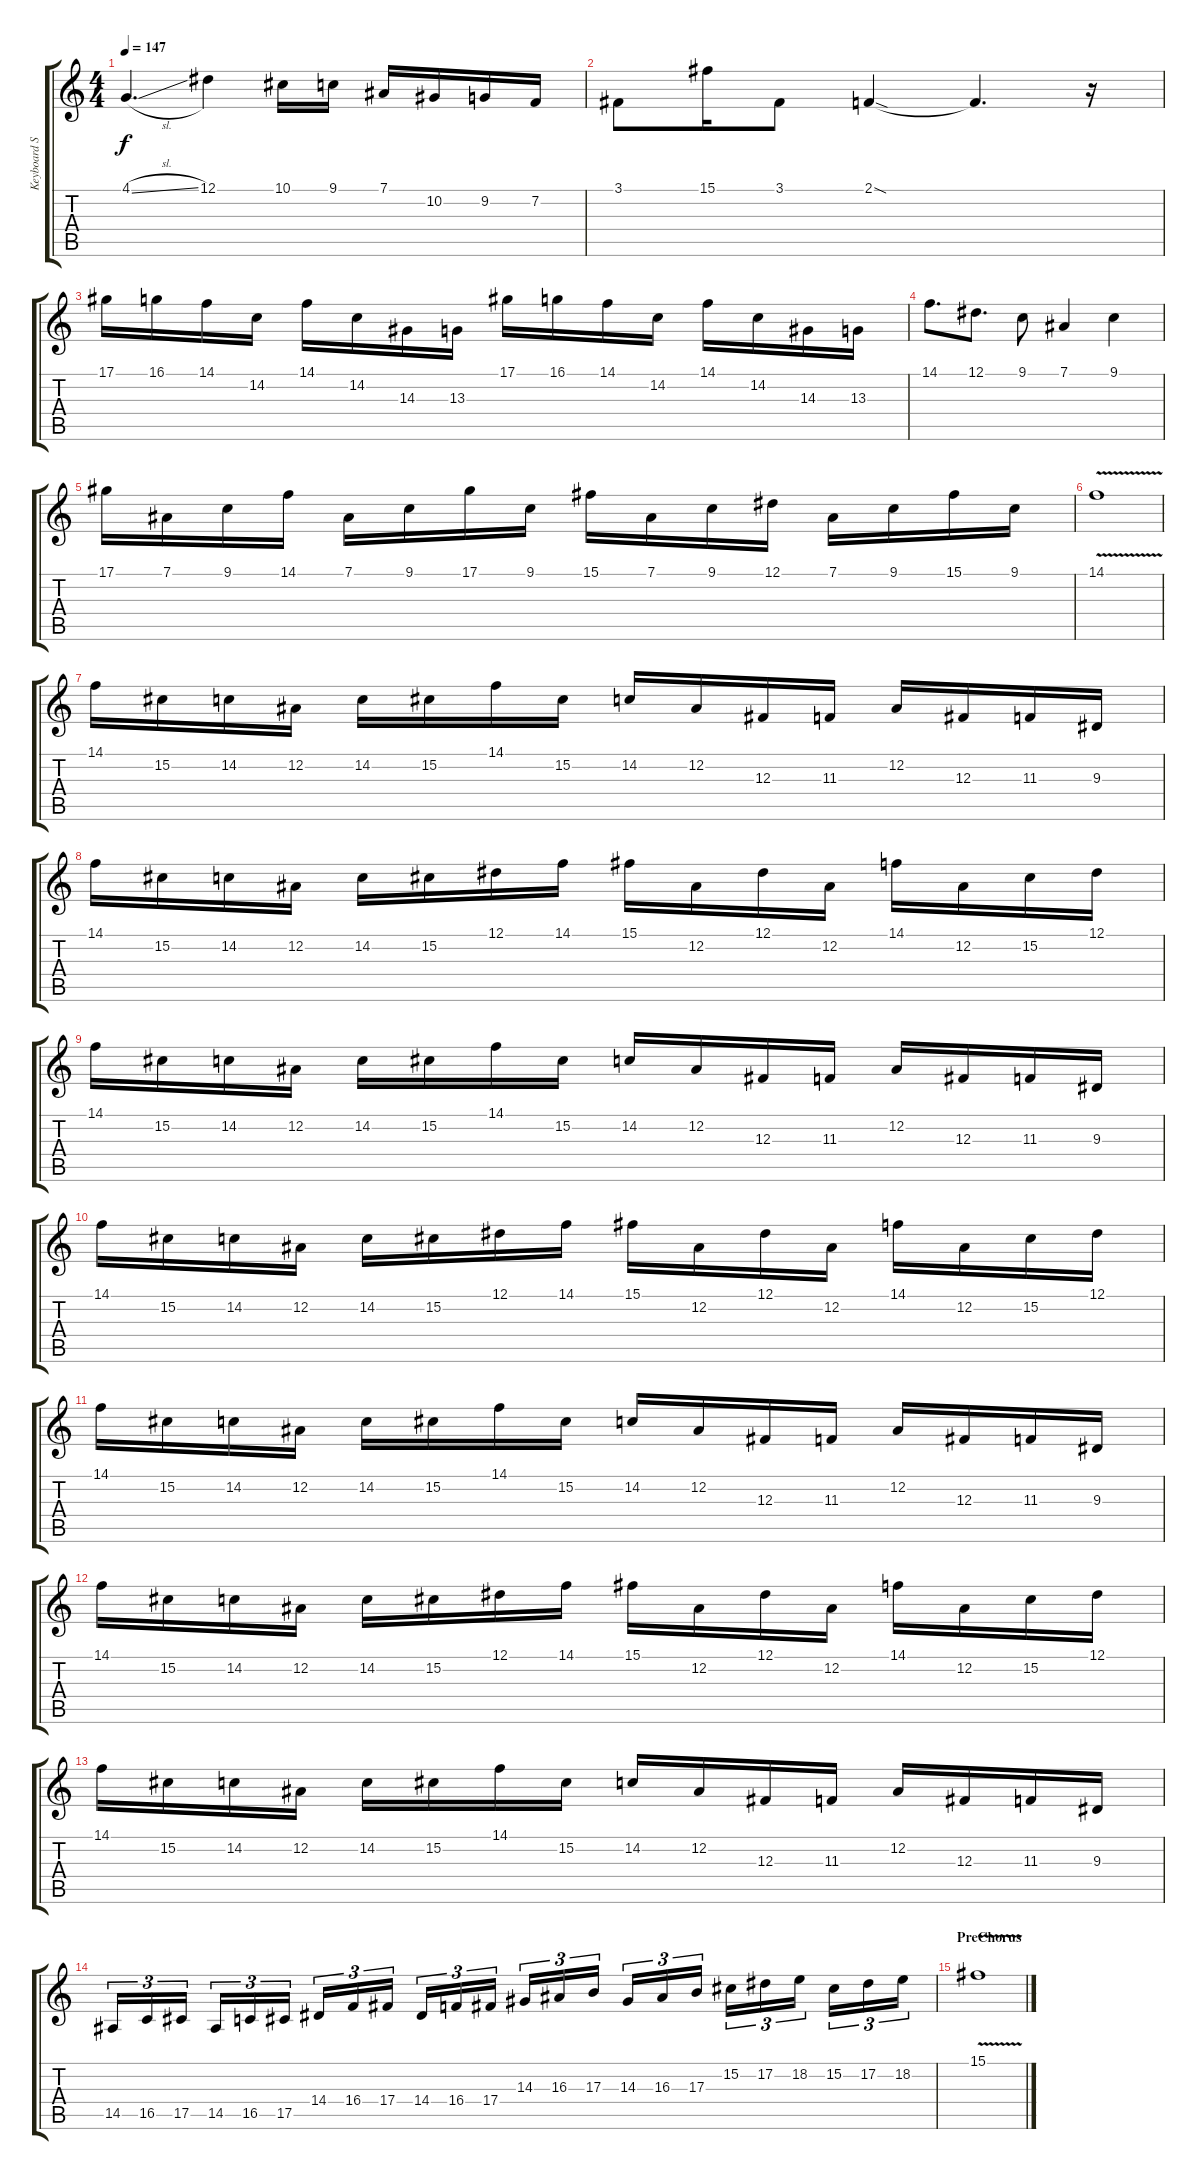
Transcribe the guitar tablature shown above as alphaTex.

\track ("Keyboard SOLO" "Keyboard S") {instrument pizzicatostrings}
\staff {score tabs}
\tuning (Eb4 Bb3 Gb3 Db3 Ab2 Eb2) {hide}
\ts (4 4)
\tempo 147
\clef g2
\ks c
4.1{sl}.4{d dy f} 12.1.4 10.1.16 9.1.16 7.1.16 10.2.16 9.2.16 7.2.16 |
3.1.8 15.1.16 3.1.8 2.1{sod}.4 2.1{t}.4{d} r.16 |
17.1.16{instrument lead1square} 16.1.16 14.1.16 14.2.16 14.1.16 14.2.16 14.3.16 13.3.16 17.1.16 16.1.16 14.1.16 14.2.16 14.1.16 14.2.16 14.3.16 13.3.16 |
14.1.8{d} 12.1.8{d} 9.1.8 7.1.4 9.1.4 |
17.1.16 7.1.16 9.1.16 14.1.16 7.1.16 9.1.16 17.1.16 9.1.16 15.1.16 7.1.16 9.1.16 12.1.16 7.1.16 9.1.16 15.1.16 9.1.16 |
14.1{v}.1 |
14.1.16 15.2.16 14.2.16 12.2.16 14.2.16 15.2.16 14.1.16 15.2.16 14.2.16 12.2.16 12.3.16 11.3.16 12.2.16 12.3.16 11.3.16 9.3.16 |
14.1.16 15.2.16 14.2.16 12.2.16 14.2.16 15.2.16 12.1.16 14.1.16 15.1.16 12.2.16 12.1.16 12.2.16 14.1.16 12.2.16 15.2.16 12.1.16 |
14.1.16 15.2.16 14.2.16 12.2.16 14.2.16 15.2.16 14.1.16 15.2.16 14.2.16 12.2.16 12.3.16 11.3.16 12.2.16 12.3.16 11.3.16 9.3.16 |
14.1.16 15.2.16 14.2.16 12.2.16 14.2.16 15.2.16 12.1.16 14.1.16 15.1.16 12.2.16 12.1.16 12.2.16 14.1.16 12.2.16 15.2.16 12.1.16 |
14.1.16 15.2.16 14.2.16 12.2.16 14.2.16 15.2.16 14.1.16 15.2.16 14.2.16 12.2.16 12.3.16 11.3.16 12.2.16 12.3.16 11.3.16 9.3.16 |
14.1.16 15.2.16 14.2.16 12.2.16 14.2.16 15.2.16 12.1.16 14.1.16 15.1.16 12.2.16 12.1.16 12.2.16 14.1.16 12.2.16 15.2.16 12.1.16 |
14.1.16 15.2.16 14.2.16 12.2.16 14.2.16 15.2.16 14.1.16 15.2.16 14.2.16 12.2.16 12.3.16 11.3.16 12.2.16 12.3.16 11.3.16 9.3.16 |
14.5.16{tu (3 2)} 16.5.16{tu (3 2)} 17.5.16{tu (3 2) beam splitsecondary} 14.5.16{tu (3 2)} 16.5.16{tu (3 2)} 17.5.16{tu (3 2)} 14.4.16{tu (3 2)} 16.4.16{tu (3 2)} 17.4.16{tu (3 2) beam splitsecondary} 14.4.16{tu (3 2)} 16.4.16{tu (3 2)} 17.4.16{tu (3 2)} 14.3.16{tu (3 2)} 16.3.16{tu (3 2)} 17.3.16{tu (3 2) beam splitsecondary} 14.3.16{tu (3 2)} 16.3.16{tu (3 2)} 17.3.16{tu (3 2)} 15.2.16{tu (3 2)} 17.2.16{tu (3 2)} 18.2.16{tu (3 2) beam splitsecondary} 15.2.16{tu (3 2)} 17.2.16{tu (3 2)} 18.2.16{tu (3 2)} |
\section ("" "PreChorus")
15.1{v}.1
